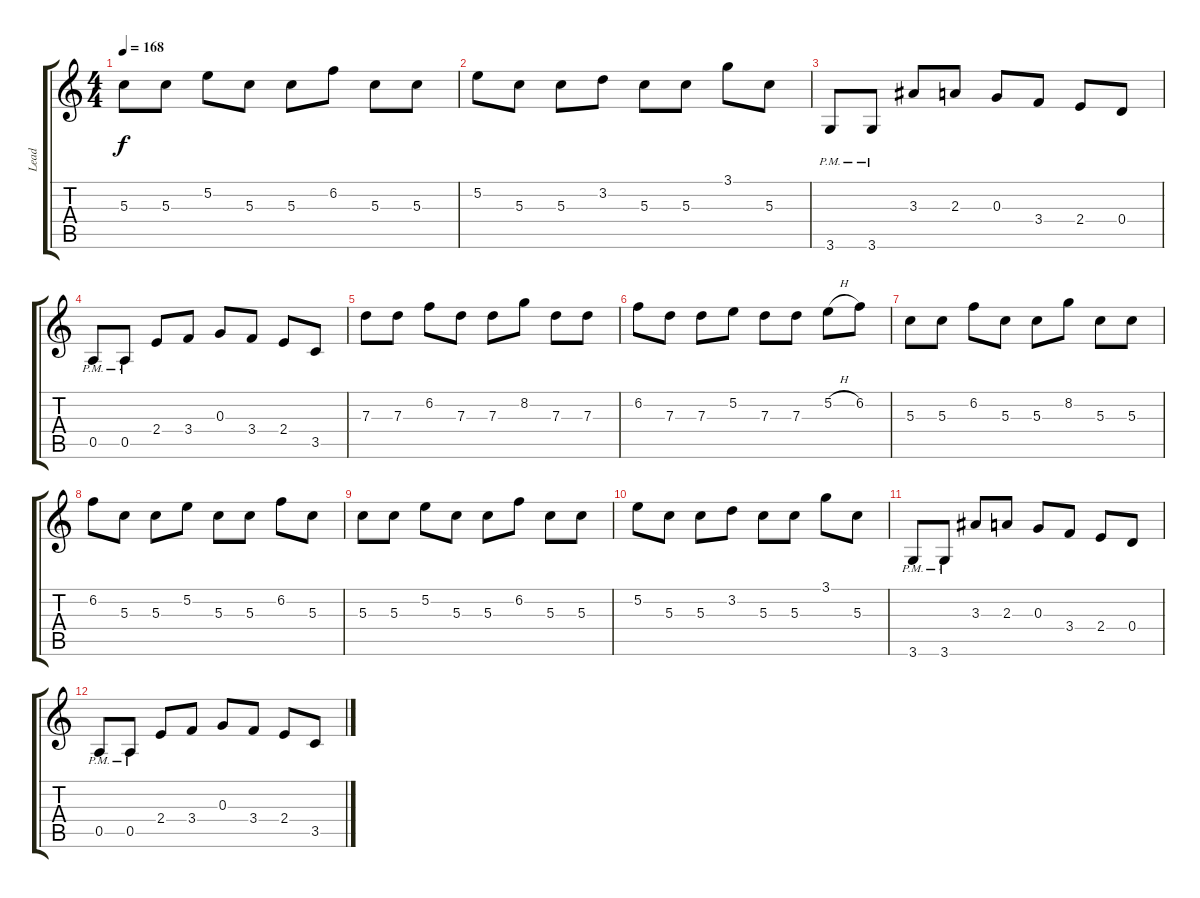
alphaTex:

\track ("Lead" "Lead") {instrument overdrivenguitar}
\staff {score tabs}
\tuning (E4 B3 G3 D3 A2 E2) {hide}
\ts (4 4)
\tempo 168
\clef g2
\ks c
5.3.8{dy f} 5.3.8 5.2.8 5.3.8 5.3.8 6.2.8 5.3.8 5.3.8 |
5.2.8 5.3.8 5.3.8 3.2.8 5.3.8 5.3.8 3.1.8 5.3.8 |
3.6{pm}.8 3.6{pm}.8 3.3.8 2.3.8 0.3.8 3.4.8 2.4.8 0.4.8 |
0.5{pm}.8 0.5{pm}.8 2.4.8 3.4.8 0.3.8 3.4.8 2.4.8 3.5.8 |
7.3.8 7.3.8 6.2.8 7.3.8 7.3.8 8.2.8 7.3.8 7.3.8 |
6.2.8 7.3.8 7.3.8 5.2.8 7.3.8 7.3.8 5.2{h}.8 6.2.8 |
5.3.8 5.3.8 6.2.8 5.3.8 5.3.8 8.2.8 5.3.8 5.3.8 |
6.2.8 5.3.8 5.3.8 5.2.8 5.3.8 5.3.8 6.2.8 5.3.8 |
5.3.8 5.3.8 5.2.8 5.3.8 5.3.8 6.2.8 5.3.8 5.3.8 |
5.2.8 5.3.8 5.3.8 3.2.8 5.3.8 5.3.8 3.1.8 5.3.8 |
3.6{pm}.8 3.6{pm}.8 3.3.8 2.3.8 0.3.8 3.4.8 2.4.8 0.4.8 |
0.5{pm}.8 0.5{pm}.8 2.4.8 3.4.8 0.3.8 3.4.8 2.4.8 3.5.8
